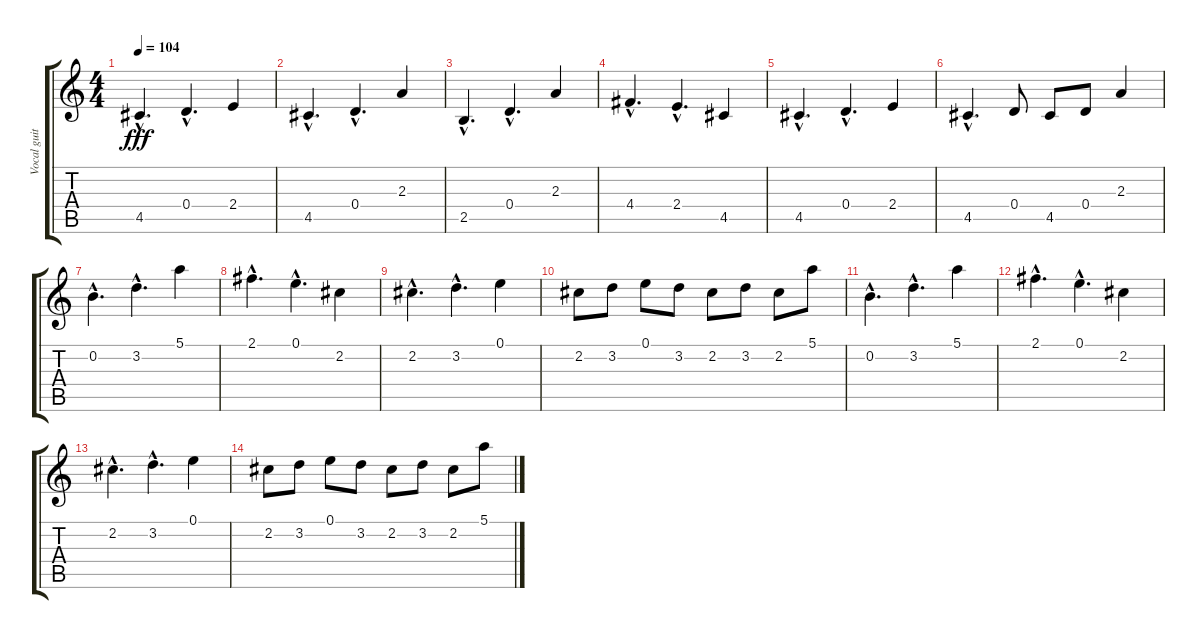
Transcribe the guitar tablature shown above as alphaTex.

\track ("Vocal guitar" "Vocal guit") {instrument distortionguitar}
\staff {score tabs}
\tuning (E4 B3 G3 D3 A2 E2) {hide}
\ts (4 4)
\tempo 104
\clef g2
\ks c
4.5{hac}.4{d dy fff} 0.4{hac}.4{d} 2.4.4 |
4.5{hac}.4{d} 0.4{hac}.4{d} 2.3.4 |
2.5{hac}.4{d} 0.4{hac}.4{d} 2.3.4 |
4.4{hac}.4{d} 2.4{hac}.4{d} 4.5.4 |
4.5{hac}.4{d} 0.4{hac}.4{d} 2.4.4 |
4.5{hac}.4{d} 0.4.8 4.5.8 0.4.8 2.3.4 |
0.2{hac}.4{d} 3.2{hac}.4{d} 5.1.4 |
2.1{hac}.4{d} 0.1{hac}.4{d} 2.2.4 |
2.2{hac}.4{d} 3.2{hac}.4{d} 0.1.4 |
2.2.8{volume 11} 3.2.8 0.1.8 3.2.8 2.2.8{volume 11} 3.2.8{volume 10} 2.2.8 5.1.8{volume 10} |
0.2{hac}.4{d volume 10} 3.2{hac}.4{d volume 9} 5.1.4{volume 9} |
2.1{hac}.4{d volume 9} 0.1{hac}.4{d volume 8} 2.2.4{volume 7} |
2.2{hac}.4{d volume 6} 3.2{hac}.4{d volume 4} 0.1.4{volume 3} |
2.2.8{volume 2} 3.2.8{volume 1} 0.1.8 3.2.8 2.2.8{volume 1} 3.2.8 2.2.8 5.1.8
